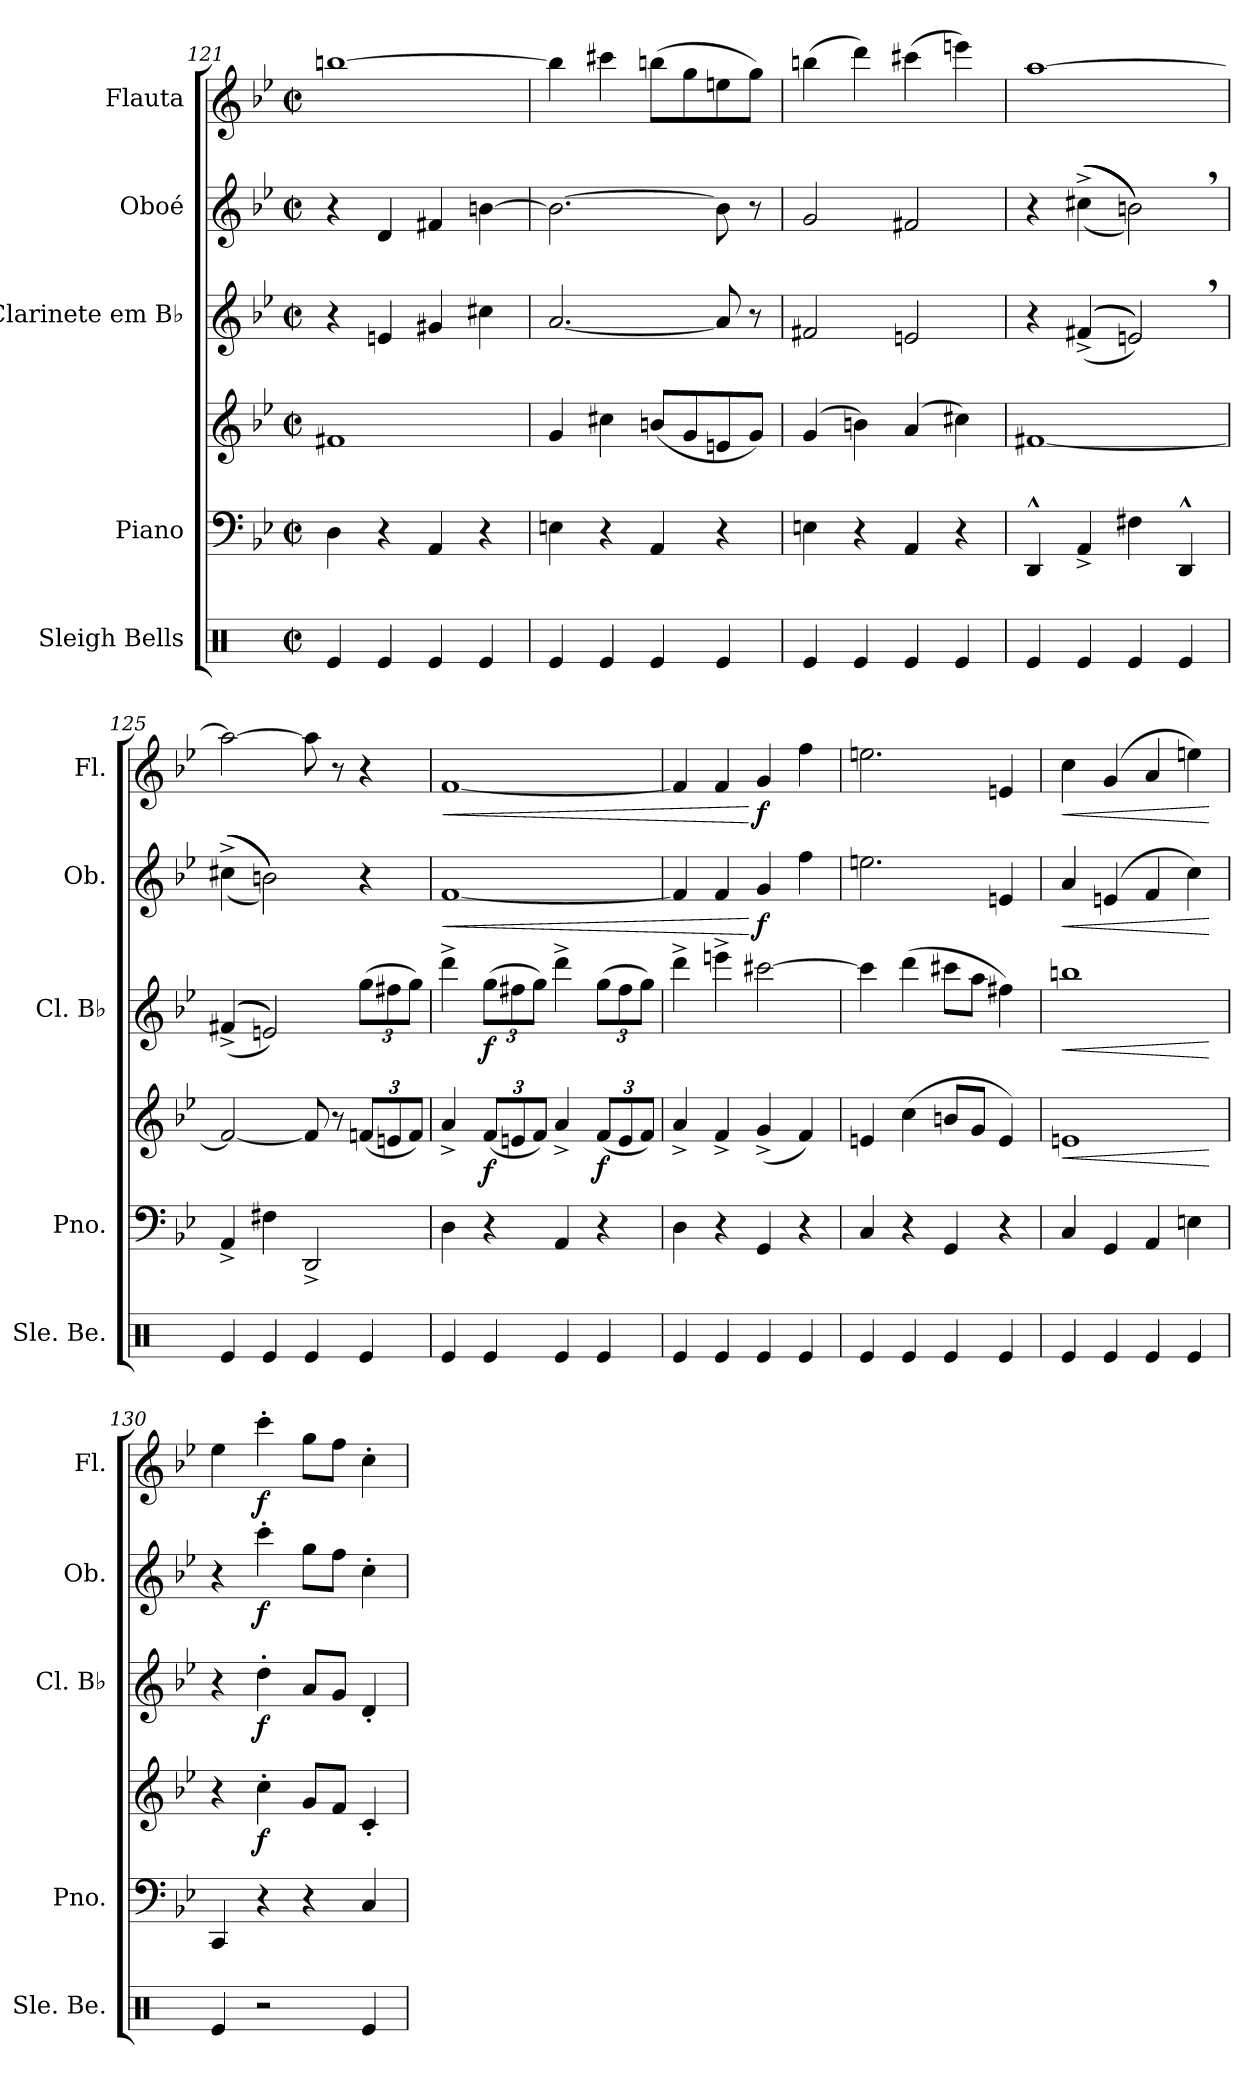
**kern	**kern	**kern	**dynam	**kern	**dynam	**kern	**dynam	**kern	**dynam
*part5	*part4	*part4	*part4	*part3	*part3	*part2	*part2	*part1	*part1
*staff6	*staff5	*staff4	*staff4/5	*staff3	*staff3	*staff2	*staff2	*staff1	*staff1
*I"Sleigh Bells	*I"Piano	*	*	*I"Clarinete em B♭	*	*I"Oboé	*	*I"Flauta	*
*I'Sle. Be.	*I'Pno.	*	*	*I'Cl. B♭	*	*I'Ob.	*	*I'Fl.	*
*clefX	*clefF4	*clefG2	*	*clefG2	*	*clefG2	*	*clefG2	*
*	*	*	*	*ITrd1c2	*	*	*	*	*
*k[]	*k[b-e-]	*k[b-e-]	*	*k[b-e-a-d-]	*	*k[b-e-]	*	*k[b-e-]	*
*M2/2	*M2/2	*M2/2	*	*M2/2	*	*M2/2	*	*M2/2	*
*met(c|)	*met(c|)	*met(c|)	*	*met(c|)	*	*met(c|)	*	*met(c|)	*
=121	=121	=121	=121	=121	=121	=121	=121	=121	=121
4Re/	4D\	1f#X	.	4r	.	4r	.	[1bbn	.
4Re/	4r	.	.	4dn/	.	4d/	.	.	.
4Re/	4AA/	.	.	4f#X/	.	4f#X/	.	.	.
4Re/	4r	.	.	4bn\	.	[4bn\	.	.	.
=122	=122	=122	=122	=122	=122	=122	=122	=122	=122
4Re/	4En\	4g/	.	[2.g/	.	2.b\_	.	4bb\]	.
4Re/	4r	4cc#X\	.	.	.	.	.	4ccc#X\	.
4Re/	4AA/	(8bn/L	.	.	.	.	.	(8bbn\L	.
.	.	8g/	.	.	.	.	.	8gg\	.
4Re/	4r	8en/	.	8g/]	.	8b\]	.	8een\	.
.	.	8g/J)	.	8r	.	8r	.	8gg\J)	.
=123	=123	=123	=123	=123	=123	=123	=123	=123	=123
4Re/	4En\	(4g/	.	2en/	.	2g/	.	(4bbn\	.
4Re/	4r	4bn\)	.	.	.	.	.	4ddd\)	.
4Re/	4AA/	(4a/	.	2dn/	.	2f#X/	.	(4ccc#X\	.
4Re/	4r	4cc#X\)	.	.	.	.	.	4eeen\)	.
!!LO:LB:g=z
=124	=124	=124	=124	=124	=124	=124	=124	=124	=124
4Re/	4DD^^/	[1f#X	.	4r	.	4r	.	[1aa	.
4Re/	4AA^/	.	.	((((4en^/	.	((((4cc#X^\	.	.	.
4Re/	4F#X\	.	.	2dn,/))))	.	2bn,\))))	.	.	.
4Re/	4DD^^/	.	.	.	.	.	.	.	.
=125	=125	=125	=125	=125	=125	=125	=125	=125	=125
4Re/	4AA^/	2f#/_	.	((((4en^/	.	((((4cc#X^\	.	2aa\_	.
4Re/	4F#X\	.	.	2dn/))))	.	2bn\))))	.	.	.
4Re/	2DD^/	8f#/]	.	.	.	.	.	8aa\]	.
.	.	8r	.	.	.	.	.	8r	.
*	*	*Xbrackettup	*	*Xbrackettup	*	*	*	*	*
4Re/	.	(12fn/L	.	(12ff\L	.	4r	.	4r	.
.	.	12en/	.	12een\	.	.	.	.	.
.	.	12f/J)	.	12ff\J)	.	.	.	.	.
=126	=126	=126	=126	=126	=126	=126	=126	=126	=126
!	!	!	!	!	!	!	!LO:HP:b	!	!LO:HP:b
4Re/	4D\	4a^/	.	4ccc^\	.	[1f	<	[1f	<
!	!	!	!LO:DY:b	!	!LO:DY:b	!	!	!	!
4Re/	4r	(12f/L	f	(12ff\L	f	.	.	.	.
.	.	12en/	.	12een\	.	.	.	.	.
.	.	12f/J)	.	12ff\J)	.	.	.	.	.
4Re/	4AA/	4a^/	.	4ccc^\	.	.	.	.	.
!	!	!	!LO:DY:b	!	!	!	!	!	!
4Re/	4r	(12f/L	f	(12ff\L	.	.	.	.	.
.	.	12e/	.	12ee\	.	.	.	.	.
.	.	12f/J)	.	12ff\J)	.	.	.	.	.
=127	=127	=127	=127	=127	=127	=127	=127	=127	=127
4Re/	4D\	4a^/	.	4ccc^\	.	4f/]	.	4f/]	.
4Re/	4r	4f^/	.	4dddn^\	.	4f/	.	4f/	.
!	!	!	!	!	!	!	!LO:DY:n=1:b	!	!LO:DY:n=1:b
4Re/	4GG/	(4g^/	.	[2bbn\	.	4g/	[ f	4g/	[ f
4Re/	4r	4f/)	.	.	.	4ff\	.	4ff\	.
!!LO:PB:g=z
=128	=128	=128	=128	=128	=128	=128	=128	=128	=128
4Re/	4C/	4en/	.	4bb\]	.	2.een\	.	2.een\	.
4Re/	4r	(4cc\	.	(4ccc\	.	.	.	.	.
4Re/	4GG/	8bn/L	.	8bbn\L	.	.	.	.	.
.	.	8g/J	.	8gg\J	.	.	.	.	.
4Re/	4r	4e/)	.	4een\)	.	4en/	.	4en/	.
=129	=129	=129	=129	=129	=129	=129	=129	=129	=129
!	!	!	!LO:HP:b	!	!LO:HP:b	!	!LO:HP:b	!	!LO:HP:b
4Re/	4C/	1en	<	1aan	<	4a/	<	4cc\	<
4Re/	4GG/	.	.	.	.	(4en/	.	(4g/	.
4Re/	4AA/	.	.	.	.	4f/	.	4a/	.
4Re/	4En\	.	.	.	.	4cc\)	.	4een\)	.
.	.	.	[	.	[	.	[	.	[
=130	=130	=130	=130	=130	=130	=130	=130	=130	=130
4Re/	4CC/	4r	.	4r	.	4r	.	4ee-\	.
!	!	!	!LO:DY:b	!	!LO:DY:b	!	!LO:DY:b	!	!LO:DY:b
2r	4r	4cc'\	f	4cc'\	f	4ccc'\	f	4ccc'\	f
.	4r	8g/L	.	8g/L	.	8gg\L	.	8gg\L	.
.	.	8f/J	.	8f/J	.	8ff\J	.	8ff\J	.
4Re/	4C/	4c'/	.	4c'/	.	4cc'\	.	4cc'\	.
=	=	=	=	=	=	=	=	=	=
*-	*-	*-	*-	*-	*-	*-	*-	*-	*-
